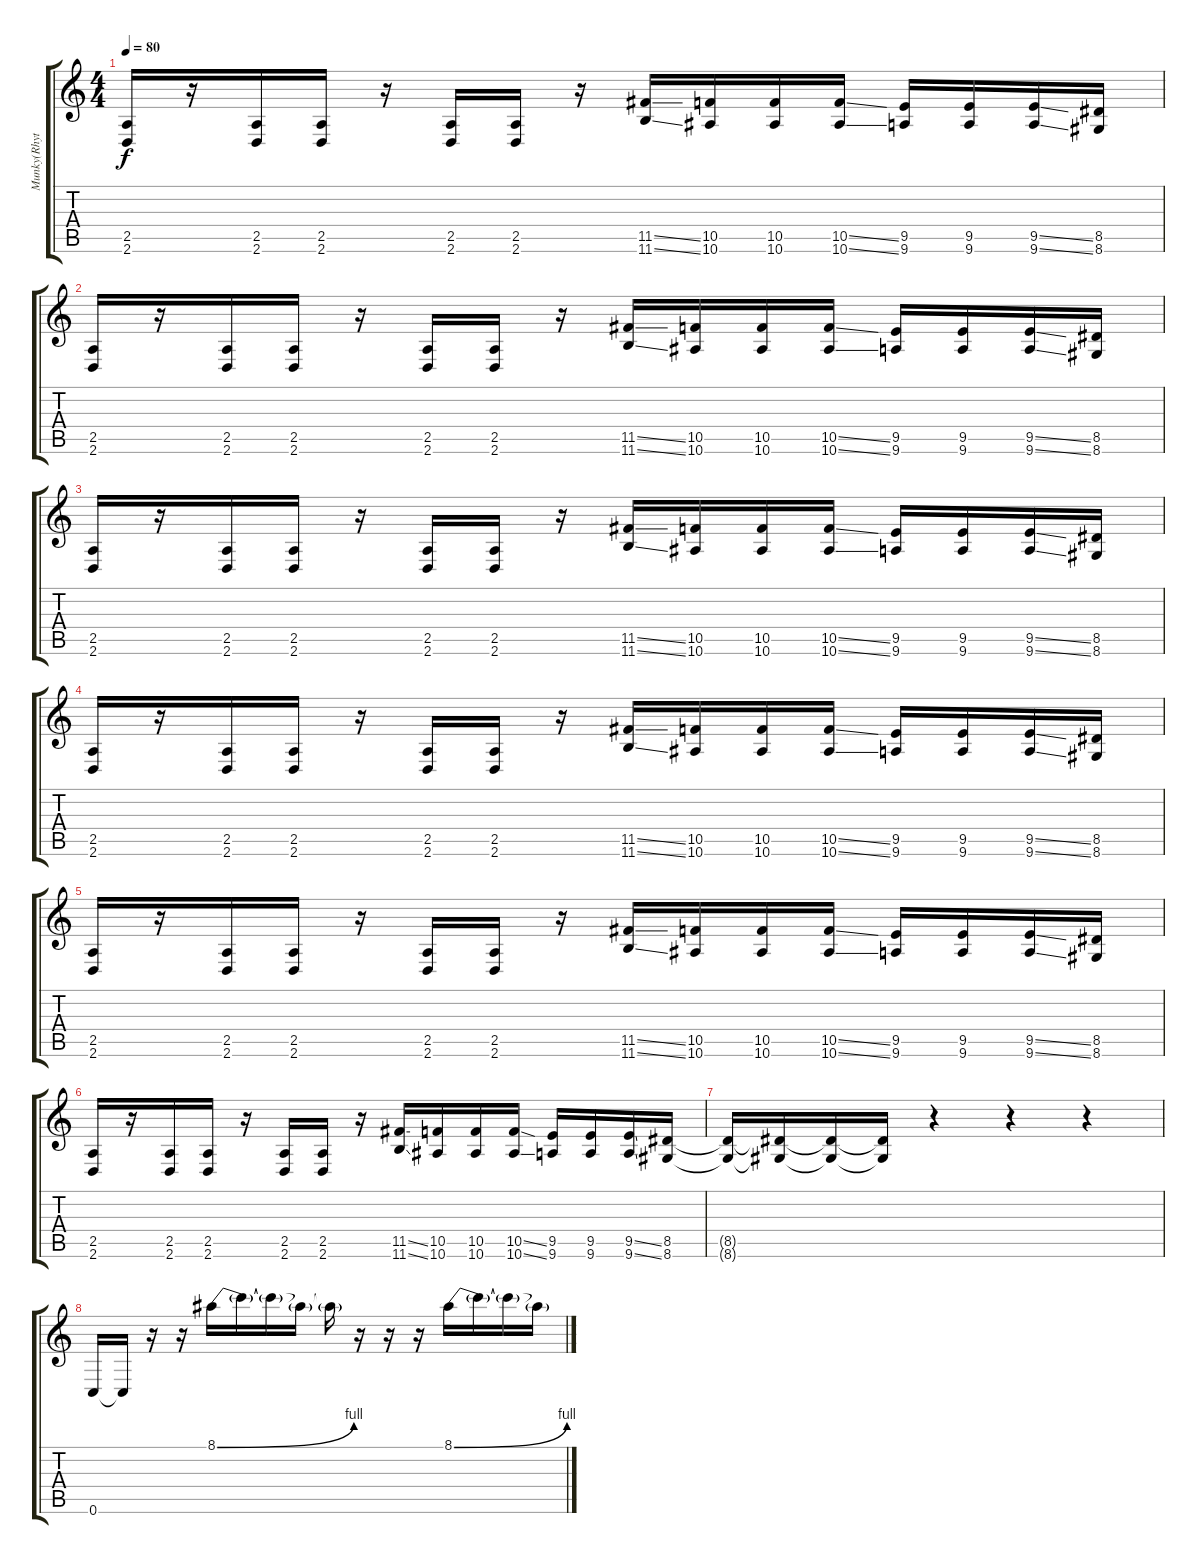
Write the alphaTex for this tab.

\track ("Munky(Rhythm Guitar)" "Munky(Rhyt") {instrument distortionguitar}
\staff {score tabs}
\tuning (D4 A3 F3 C3 G2 C2) {hide}
\ts (4 4)
\tempo 80
\clef g2
\ks c
(2.5 2.6).16{dy f} r.16 (2.5 2.6).16 (2.5 2.6).16 r.16 (2.5 2.6).16 (2.5 2.6).16 r.16 (11.5{ss} 11.6{ss}).16 (10.5 10.6).16 (10.5 10.6).16 (10.5{ss} 10.6{ss}).16 (9.5 9.6).16 (9.5 9.6).16 (9.5{ss} 9.6{ss}).16 (8.5 8.6).16 |
(2.5 2.6).16 r.16 (2.5 2.6).16 (2.5 2.6).16 r.16 (2.5 2.6).16 (2.5 2.6).16 r.16 (11.5{ss} 11.6{ss}).16 (10.5 10.6).16 (10.5 10.6).16 (10.5{ss} 10.6{ss}).16 (9.5 9.6).16 (9.5 9.6).16 (9.5{ss} 9.6{ss}).16 (8.5 8.6).16 |
(2.5 2.6).16 r.16 (2.5 2.6).16 (2.5 2.6).16 r.16 (2.5 2.6).16 (2.5 2.6).16 r.16 (11.5{ss} 11.6{ss}).16 (10.5 10.6).16 (10.5 10.6).16 (10.5{ss} 10.6{ss}).16 (9.5 9.6).16 (9.5 9.6).16 (9.5{ss} 9.6{ss}).16 (8.5 8.6).16 |
(2.5 2.6).16 r.16 (2.5 2.6).16 (2.5 2.6).16 r.16 (2.5 2.6).16 (2.5 2.6).16 r.16 (11.5{ss} 11.6{ss}).16 (10.5 10.6).16 (10.5 10.6).16 (10.5{ss} 10.6{ss}).16 (9.5 9.6).16 (9.5 9.6).16 (9.5{ss} 9.6{ss}).16 (8.5 8.6).16 |
(2.5 2.6).16 r.16 (2.5 2.6).16 (2.5 2.6).16 r.16 (2.5 2.6).16 (2.5 2.6).16 r.16 (11.5{ss} 11.6{ss}).16 (10.5 10.6).16 (10.5 10.6).16 (10.5{ss} 10.6{ss}).16 (9.5 9.6).16 (9.5 9.6).16 (9.5{ss} 9.6{ss}).16 (8.5 8.6).16 |
(2.5 2.6).16 r.16 (2.5 2.6).16 (2.5 2.6).16 r.16 (2.5 2.6).16 (2.5 2.6).16 r.16 (11.5{ss} 11.6{ss}).16 (10.5 10.6).16 (10.5 10.6).16 (10.5{ss} 10.6{ss}).16 (9.5 9.6).16 (9.5 9.6).16 (9.5{ss} 9.6{ss}).16 (8.5 8.6).16 |
(8.5{t} 8.6{t}).16 (8.5{t} 8.6{t}).16 (8.5{t} 8.6{t}).16 (8.5{t} 8.6{t}).16 r.4 r.4 r.4 |
0.6.16 0.6{t}.16 r.16 r.16 8.1{be (bend 0 0 60 4)}.16 8.1{t}.16 8.1{t}.16 8.1{t}.16 8.1{t}.16 r.16 r.16 r.16 8.1{be (bend 0 0 60 4)}.16 8.1{t}.16 8.1{t}.16 8.1{t}.16
